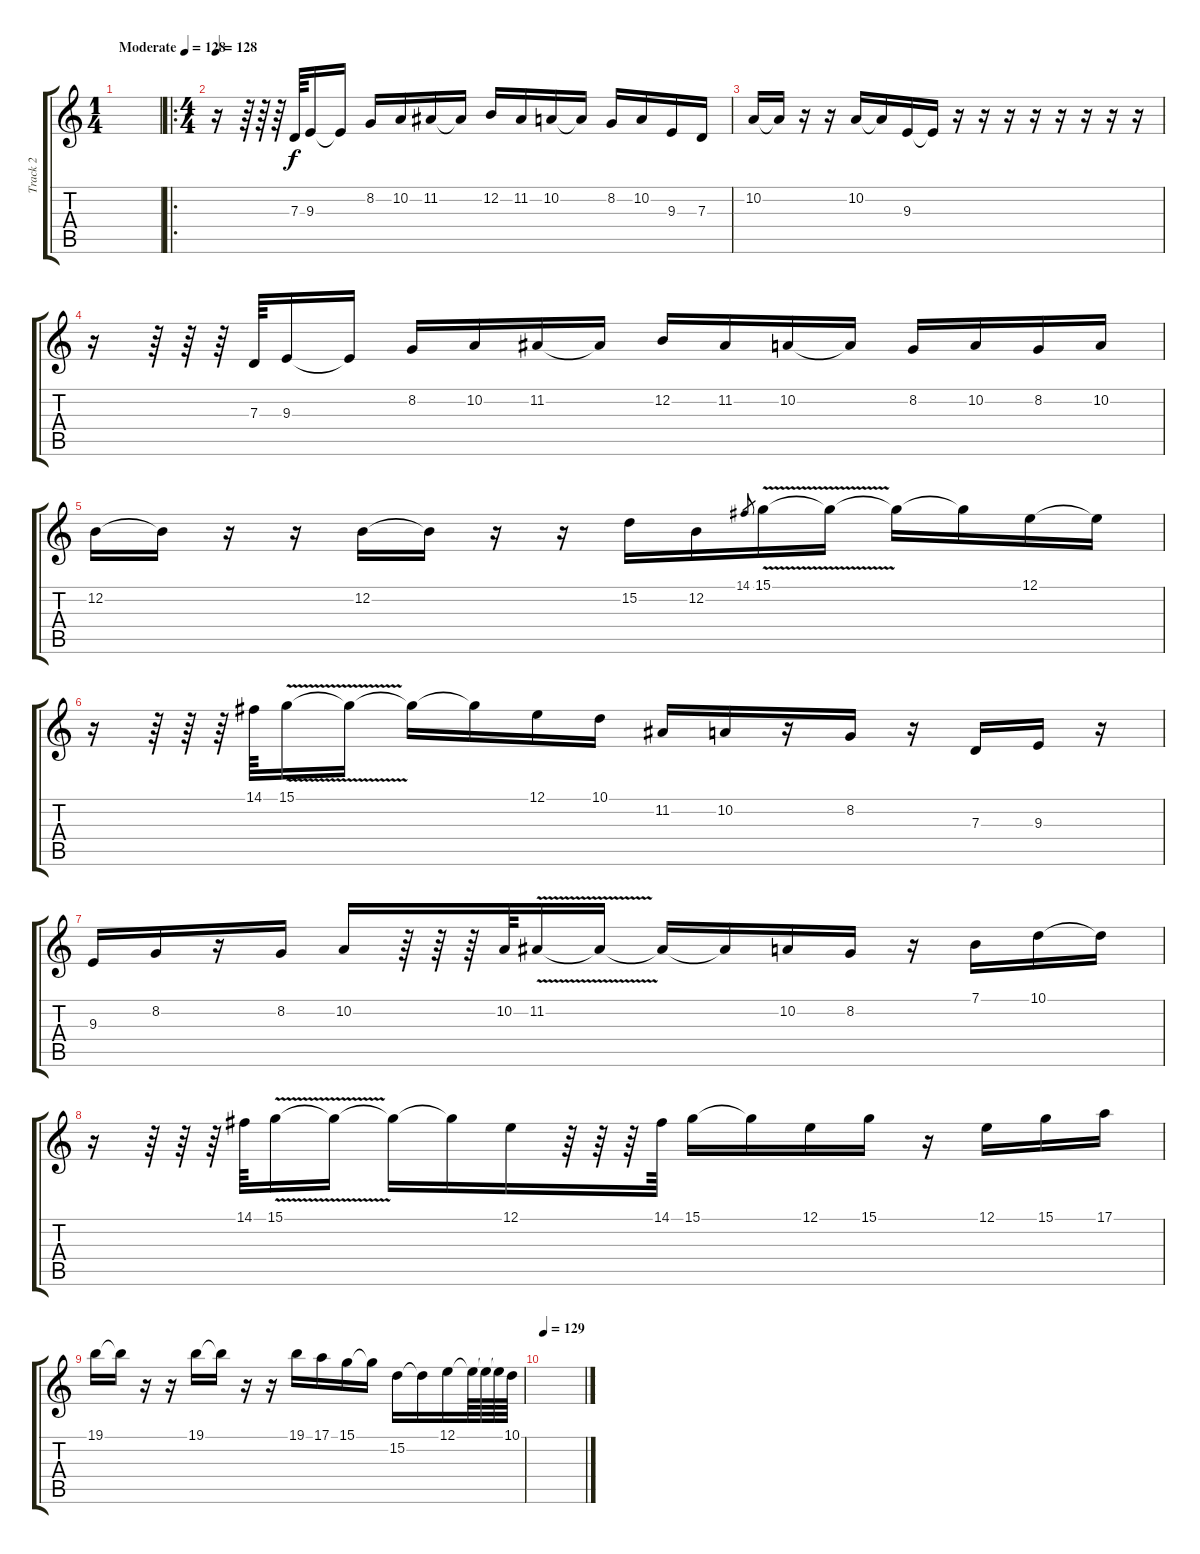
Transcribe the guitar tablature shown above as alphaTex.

\track ("Track 2" "Track 2") {instrument lead5charang}
\staff {score tabs}
\tuning (E4 B3 G3 D3 A2 E2) {hide}
\ts (1 4)
\tempo (128 "Moderate")
\clef g2
\ks c
|
\ro
\ts (4 4)
\tempo 128
r.16 r.64 r.64 r.64 7.3.64 9.3.16 9.3{t}.16 8.2.16 10.2.16 11.2.16 11.2{t}.16 12.2.16 11.2.16 10.2.16 10.2{t}.16 8.2.16 10.2.16 9.3.16 7.3.16 |
10.2.16 10.2{t}.16 r.16 r.16 10.2.16 10.2{t}.16 9.3.16 9.3{t}.16 r.16 r.16 r.16 r.16 r.16 r.16 r.16 r.16 |
r.16 r.64 r.64 r.64 7.3.64 9.3.16 9.3{t}.16 8.2.16 10.2.16 11.2.16 11.2{t}.16 12.2.16 11.2.16 10.2.16 10.2{t}.16 8.2.16 10.2.16 8.2.16 10.2.16 |
12.2.16 12.2{t}.16 r.16 r.16 12.2.16 12.2{t}.16 r.16 r.16 15.2.16 12.2.16 14.1.8{gr} 15.1{v}.16 15.1{t}.16 15.1{t}.16 15.1{t}.16 12.1.16 12.1{t}.16 |
r.16 r.64 r.64 r.64 14.1.64 15.1{v}.16 15.1{t}.16 15.1{t}.16 15.1{t}.16 12.1.16 10.1.16 11.2.16 10.2.16 r.16 8.2.16 r.16 7.3.16 9.3.16 r.16 |
9.3.16 8.2.16 r.16 8.2.16 10.2.16 r.64 r.64 r.64 10.2.64 11.2{v}.16 11.2{t}.16 11.2{t}.16 11.2{t}.16 10.2.16 8.2.16 r.16 7.1.16 10.1.16 10.1{t}.16 |
r.16 r.64 r.64 r.64 14.1.64 15.1{v}.16 15.1{t}.16 15.1{t}.16 15.1{t}.16 12.1.16 r.64 r.64 r.64 14.1.64 15.1.16 15.1{t}.16 12.1.16 15.1.16 r.16 12.1.16 15.1.16 17.1.16 |
19.1.16 19.1{t}.16 r.16 r.16 19.1.16 19.1{t}.16 r.16 r.16 19.1.16 17.1.16 15.1.16 15.1{t}.16 15.2.16 15.2{t}.16 12.1.16 12.1{t}.64 12.1{t}.64 12.1{t}.64 10.1.64 |
\tempo 129
